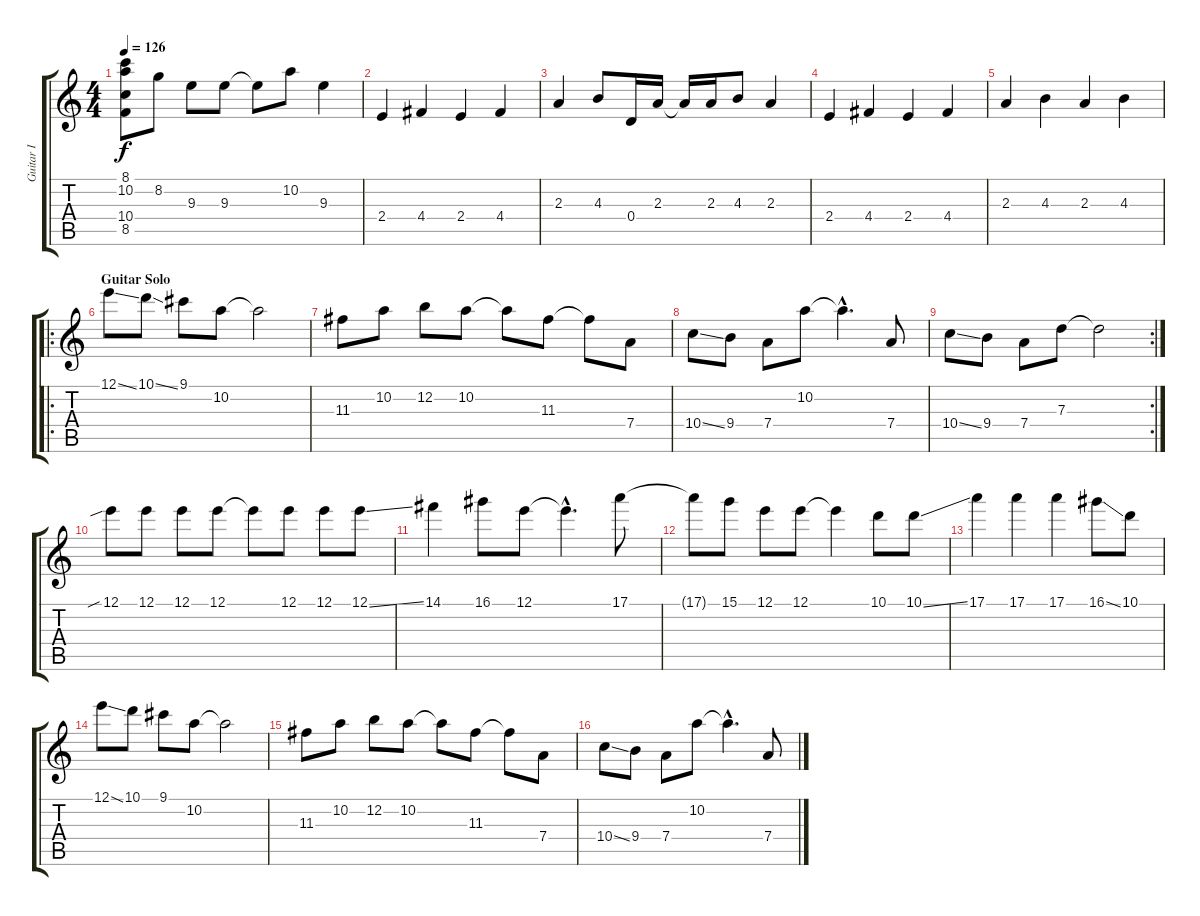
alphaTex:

\track ("Guitar I" "Guitar I") {instrument distortionguitar}
\staff {score tabs}
\tuning (E4 B3 G3 D3 A2 E2) {hide}
\ts (4 4)
\tempo 126
\clef g2
\ks c
(8.1{t} 10.2{t} 10.4{t} 8.5{t}).8{dy f} 8.2.8 9.3.8 9.3.8 9.3{t}.8 10.2.8 9.3.4 |
2.4.4 4.4.4 2.4.4 4.4.4 |
2.3.4 4.3.8 0.4.16 2.3.16 2.3{t}.16 2.3.16 4.3.8 2.3.4 |
2.4.4 4.4.4 2.4.4 4.4.4 |
2.3.4 4.3.4 2.3.4 4.3.4 |
\ro
\section ("" "Guitar Solo")
12.1{ss}.8 10.1{ss}.8 9.1.8 10.2.8 10.2{t}.2 |
11.3.8 10.2.8 12.2.8 10.2.8 10.2{t}.8 11.3.8 11.3{t}.8 7.4.8 |
10.4{ss}.8 9.4.8 7.4.8 10.2.8 10.2{hac t}.4{d} 7.4.8 |
\rc 2
10.4{ss}.8 9.4.8 7.4.8 7.3.8 7.3{t}.2 |
12.1{sib}.8 12.1.8 12.1.8 12.1.8 12.1{t}.8 12.1.8 12.1.8 12.1{ss}.8 |
14.1.4 16.1.8 12.1.8 12.1{hac t}.4{d} 17.1.8 |
17.1{t}.8 15.1.8 12.1.8 12.1.8 12.1{t}.4 10.1.8 10.1{ss}.8 |
17.1.4 17.1.4 17.1.4 16.1{ss}.8 10.1.8 |
12.1{ss}.8 10.1.8 9.1.8 10.2.8 10.2{t}.2 |
11.3.8 10.2.8 12.2.8 10.2.8 10.2{t}.8 11.3.8 11.3{t}.8 7.4.8 |
10.4{ss}.8 9.4.8 7.4.8 10.2.8 10.2{hac t}.4{d} 7.4.8
